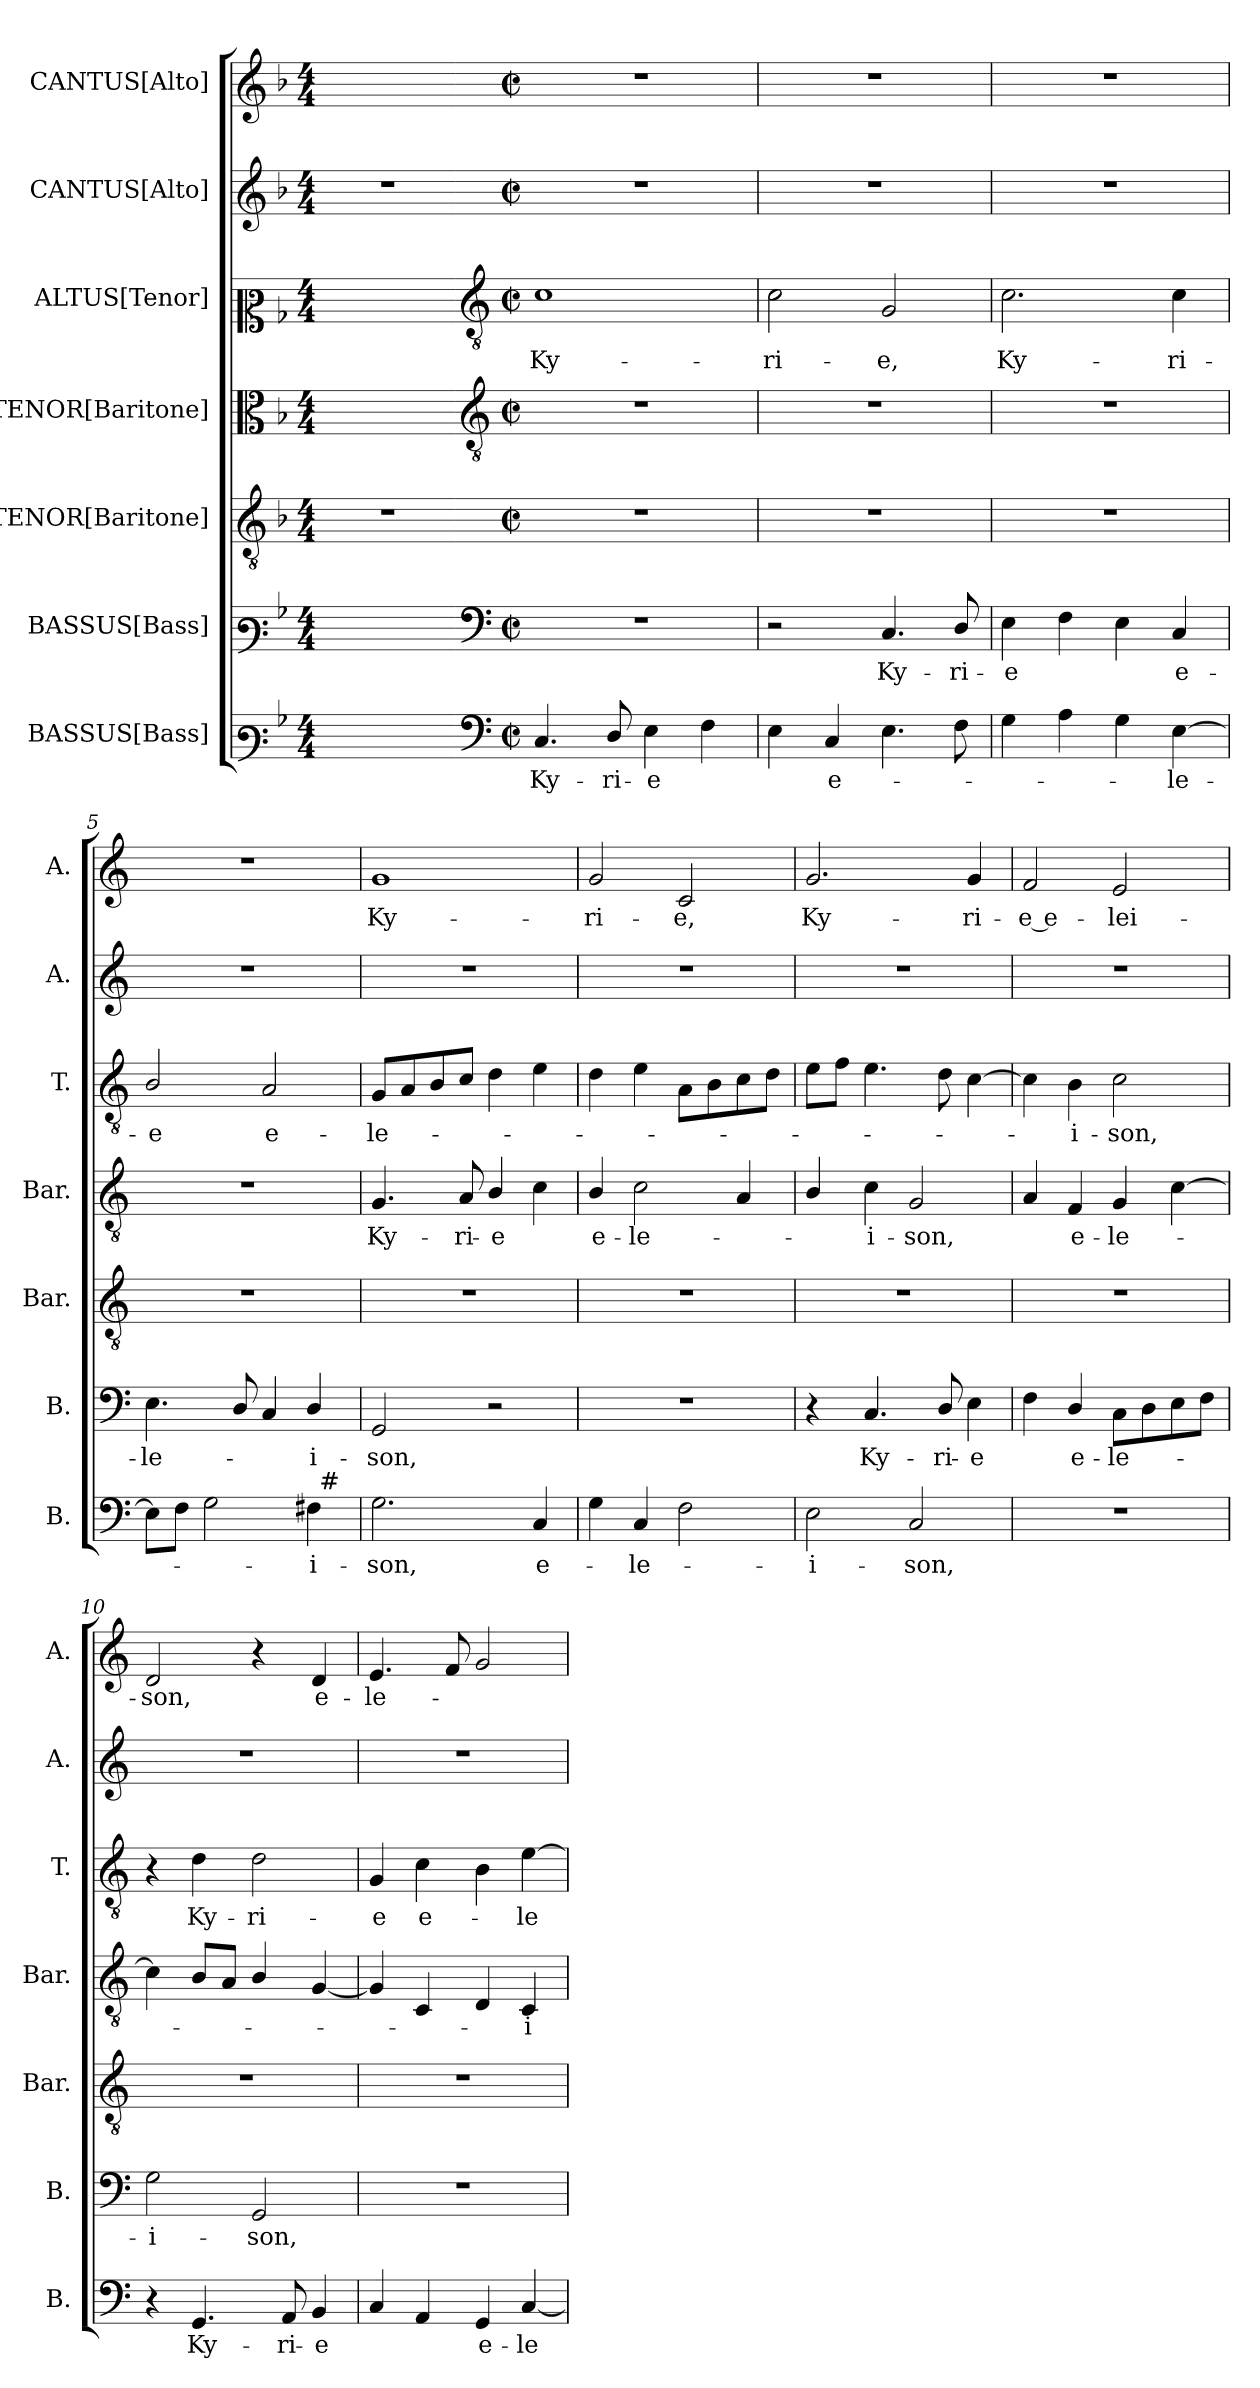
**kern	**text	**kern	**text	**kern	**kern	**text	**kern	**text	**kern	**kern	**text
*part7	*part7	*part6	*part6	*part5	*part4	*part4	*part3	*part3	*part2	*part1	*part1
*staff7	*staff7	*staff6	*staff6	*staff5	*staff4	*staff4	*staff3	*staff3	*staff2	*staff1	*staff1
*I"BASSUS[Bass]	*	*I"BASSUS[Bass]	*	*I"TENOR[Baritone]	*I"TENOR[Baritone]	*	*I"ALTUS[Tenor]	*	*I"CANTUS[Alto]	*I"CANTUS[Alto]	*
*I'B.	*	*I'B.	*	*I'Bar.	*I'Bar.	*	*I'T.	*	*I'A.	*I'A.	*
*clefF3	*	*clefF3	*	*clefGv2	*clefC3	*	*clefC2	*	*clefG2	*clefG2	*
*	*	*	*	*ITrd7c12	*ITrd7c12	*	*ITrd7c12	*	*	*	*
*k[b-]	*	*k[b-]	*	*k[b-]	*k[b-]	*	*k[b-]	*	*k[b-]	*k[b-]	*
*F:	*	*F:	*	*F:	*F:	*	*F:	*	*F:	*F:	*
*M4/4	*	*M4/4	*	*M4/4	*M4/4	*	*M4/4	*	*M4/4	*M4/4	*
=1	=1	=1	=1	=1	=1	=1	=1	=1	=1	=1	=1
1ryy	.	1ryy	.	1r	1ryy	.	1ryy	.	1r	1ryy	.
=2-	=2-	=2-	=2-	=2-	=2-	=2-	=2-	=2-	=2-	=2-	=2-
*clefF4	*	*clefF4	*	*	*clefGv2	*	*clefGv2	*	*	*	*
*k[]	*	*k[]	*	*k[]	*k[]	*	*k[]	*	*k[]	*k[]	*
*C:	*	*C:	*	*C:	*C:	*	*C:	*	*C:	*C:	*
*M2/2	*	*M2/2	*	*M2/2	*M2/2	*	*M2/2	*	*M2/2	*M2/2	*
*met(c|)	*	*met(c|)	*	*met(c|)	*met(c|)	*	*met(c|)	*	*met(c|)	*met(c|)	*
!	!LO:LY:b	!	!	!	!	!	!	!LO:LY:b	!	!	!
4.C/	Ky-	1r	.	1r	1r	.	1C	Ky-	1r	1r	.
!	!LO:LY:b	!	!	!	!	!	!	!	!	!	!
8D/	-ri-	.	.	.	.	.	.	.	.	.	.
!	!LO:LY:b	!	!	!	!	!	!	!	!	!	!
4E\	-e	.	.	.	.	.	.	.	.	.	.
4F\	.	.	.	.	.	.	.	.	.	.	.
=3	=3	=3	=3	=3	=3	=3	=3	=3	=3	=3	=3
!	!	!	!	!	!	!	!	!LO:LY:b	!	!	!
4E\	.	2r	.	1r	1r	.	2C\	-ri-	1r	1r	.
!	!LO:LY:b	!	!	!	!	!	!	!	!	!	!
4C/	e-	.	.	.	.	.	.	.	.	.	.
!	!	!	!LO:LY:b	!	!	!	!	!LO:LY:b	!	!	!
4.E\	.	4.C/	Ky-	.	.	.	2GG/	-e,	.	.	.
!	!	!	!LO:LY:b	!	!	!	!	!	!	!	!
8F\	.	8D/	-ri-	.	.	.	.	.	.	.	.
=4	=4	=4	=4	=4	=4	=4	=4	=4	=4	=4	=4
!	!	!	!LO:LY:b	!	!	!	!	!LO:LY:b	!	!	!
4G\	.	4E\	-e	1r	1r	.	2.C\	Ky-	1r	1r	.
4A\	.	4F\	.	.	.	.	.	.	.	.	.
4G\	.	4E\	.	.	.	.	.	.	.	.	.
!	!LO:LY:b	!	!LO:LY:b	!	!	!	!	!LO:LY:b	!	!	!
[>4E\	-le-	4C/	e-	.	.	.	4C\	-ri-	.	.	.
=5	=5	=5	=5	=5	=5	=5	=5	=5	=5	=5	=5
!	!	!	!LO:LY:b	!	!	!	!	!LO:LY:b	!	!	!
*^	*	*	*	*	*	*	*	*	*	*	*
8E\L]	2ryy	.	4.E\	-le-	1r	1r	.	2BB/	-e	1r	1r	.
8F\J	.	.	.	.	.	.	.	.	.	.	.	.
2G\	.	.	.	.	.	.	.	.	.	.	.	.
.	.	.	8D/	.	.	.	.	.	.	.	.	.
!	!	!	!	!	!	!	!	!	!LO:LY:b	!	!	!
.	4ryy	.	4C/	.	.	.	.	2AA/	e-	.	.	.
!	!	!LO:LY:b	!	!LO:LY:b	!	!	!	!	!	!	!	!
4F#\	32ryy	-i-	4D/	-i-	.	.	.	.	.	.	.	.
!	!LO:TX:a:t=#	!	!	!	!	!	!	!	!	!	!	!
.	8..ryy	.	.	.	.	.	.	.	.	.	.	.
=6	=6	=6	=6	=6	=6	=6	=6	=6	=6	=6	=6	=6
!	!	!LO:LY:b	!	!LO:LY:b	!	!	!LO:LY:b	!	!LO:LY:b	!	!	!LO:LY:b
*v	*v	*	*	*	*	*	*	*	*	*	*	*
2.G\	-son,	2GG/	-son,	1r	4.GG/	Ky-	8GG/L	-le-	1r	1g	Ky-
.	.	.	.	.	.	.	8AA/	.	.	.	.
.	.	.	.	.	.	.	8BB/	.	.	.	.
!	!	!	!	!	!	!LO:LY:b	!	!	!	!	!
.	.	.	.	.	8AA/	-ri-	8C/J	.	.	.	.
!	!	!	!	!	!	!LO:LY:b	!	!	!	!	!
.	.	2r	.	.	4BB/	-e	4D\	.	.	.	.
!	!LO:LY:b	!	!	!	!	!	!	!	!	!	!
4C/	e-	.	.	.	4C\	.	4E\	.	.	.	.
=7	=7	=7	=7	=7	=7	=7	=7	=7	=7	=7	=7
!	!	!	!	!	!	!LO:LY:b	!	!	!	!	!LO:LY:b
4G\	.	1r	.	1r	4BB/	e-	4D\	.	1r	2g/	-ri-
!	!LO:LY:b	!	!	!	!	!LO:LY:b	!	!	!	!	!
4C/	-le-	.	.	.	2C\	-le-	4E\	.	.	.	.
!	!	!	!	!	!	!	!	!	!	!	!LO:LY:b
2F\	.	.	.	.	.	.	8AA\L	.	.	2c/	-e,
.	.	.	.	.	.	.	8BB\	.	.	.	.
.	.	.	.	.	4AA/	.	8C\	.	.	.	.
.	.	.	.	.	.	.	8D\J	.	.	.	.
=8	=8	=8	=8	=8	=8	=8	=8	=8	=8	=8	=8
!	!LO:LY:b	!	!	!	!	!	!	!	!	!	!LO:LY:b
2E\	-i-	4r	.	1r	4BB/	.	8E\L	.	1r	2.g/	Ky-
.	.	.	.	.	.	.	8F\J	.	.	.	.
!	!	!	!LO:LY:b	!	!	!LO:LY:b	!	!	!	!	!
.	.	4.C/	Ky-	.	4C\	-i-	4.E\	.	.	.	.
!	!LO:LY:b	!	!	!	!	!LO:LY:b	!	!	!	!	!
2C/	-son,	.	.	.	2GG/	-son,	.	.	.	.	.
!	!	!	!LO:LY:b	!	!	!	!	!	!	!	!
.	.	8D/	-ri-	.	.	.	8D\	.	.	.	.
!	!	!	!LO:LY:b	!	!	!	!	!	!	!	!LO:LY:b
.	.	4E\	-e	.	.	.	[>4C\	.	.	4g/	-ri-
!!LO:LB:g=z
=9	=9	=9	=9	=9	=9	=9	=9	=9	=9	=9	=9
!	!	!	!	!	!	!	!	!	!	!	!LO:LY:b
1r	.	4F\	.	1r	4AA/	.	4C\]	.	1r	2f/	-e e-
!	!	!	!LO:LY:b	!	!	!LO:LY:b	!	!LO:LY:b	!	!	!
.	.	4D/	e-	.	4FF/	e-	4BB\	-i-	.	.	.
!	!	!	!LO:LY:b	!	!	!LO:LY:b	!	!LO:LY:b	!	!	!LO:LY:b
.	.	8C\L	-le-	.	4GG/	-le-	2C\	-son,	.	2e/	-lei-
.	.	8D\	.	.	.	.	.	.	.	.	.
.	.	8E\	.	.	[>4C\	.	.	.	.	.	.
.	.	8F\J	.	.	.	.	.	.	.	.	.
=10	=10	=10	=10	=10	=10	=10	=10	=10	=10	=10	=10
!	!	!	!LO:LY:b	!	!	!	!	!	!	!	!LO:LY:b
4r	.	2G\	-i-	1r	4C\]	.	4r	.	1r	2d/	-son,
!	!LO:LY:b	!	!	!	!	!	!	!LO:LY:b	!	!	!
4.GG/	Ky-	.	.	.	8BB/L	.	4D\	Ky-	.	.	.
.	.	.	.	.	8AA/J	.	.	.	.	.	.
!	!	!	!LO:LY:b	!	!	!	!	!LO:LY:b	!	!	!
.	.	2GG/	-son,	.	4BB/	.	2D\	-ri-	.	4r	.
!	!LO:LY:b	!	!	!	!	!	!	!	!	!	!
8AA/	-ri-	.	.	.	.	.	.	.	.	.	.
!	!LO:LY:b	!	!	!	!	!	!	!	!	!	!LO:LY:b
4BB/	-e	.	.	.	[<4GG/	.	.	.	.	4d/	e-
=11	=11	=11	=11	=11	=11	=11	=11	=11	=11	=11	=11
!	!	!	!	!	!	!	!	!LO:LY:b	!	!	!LO:LY:b
4C/	.	1r	.	1r	4GG/]	.	4GG/	-e	1r	4.e/	-le-
!	!	!	!	!	!	!	!	!LO:LY:b	!	!	!
4AA/	.	.	.	.	4CC/	.	4C\	e-	.	.	.
.	.	.	.	.	.	.	.	.	.	8f/	.
!	!LO:LY:b	!	!	!	!	!	!	!	!	!	!
4GG/	e-	.	.	.	4DD/	.	4BB\	.	.	2g/	.
!	!LO:LY:b	!	!	!	!	!LO:LY:b	!	!LO:LY:b	!	!	!
[<4C/	-le-	.	.	.	4CC/	-i-	[>4E\	-le-	.	.	.
=	=	=	=	=	=	=	=	=	=	=	=
*-	*-	*-	*-	*-	*-	*-	*-	*-	*-	*-	*-
